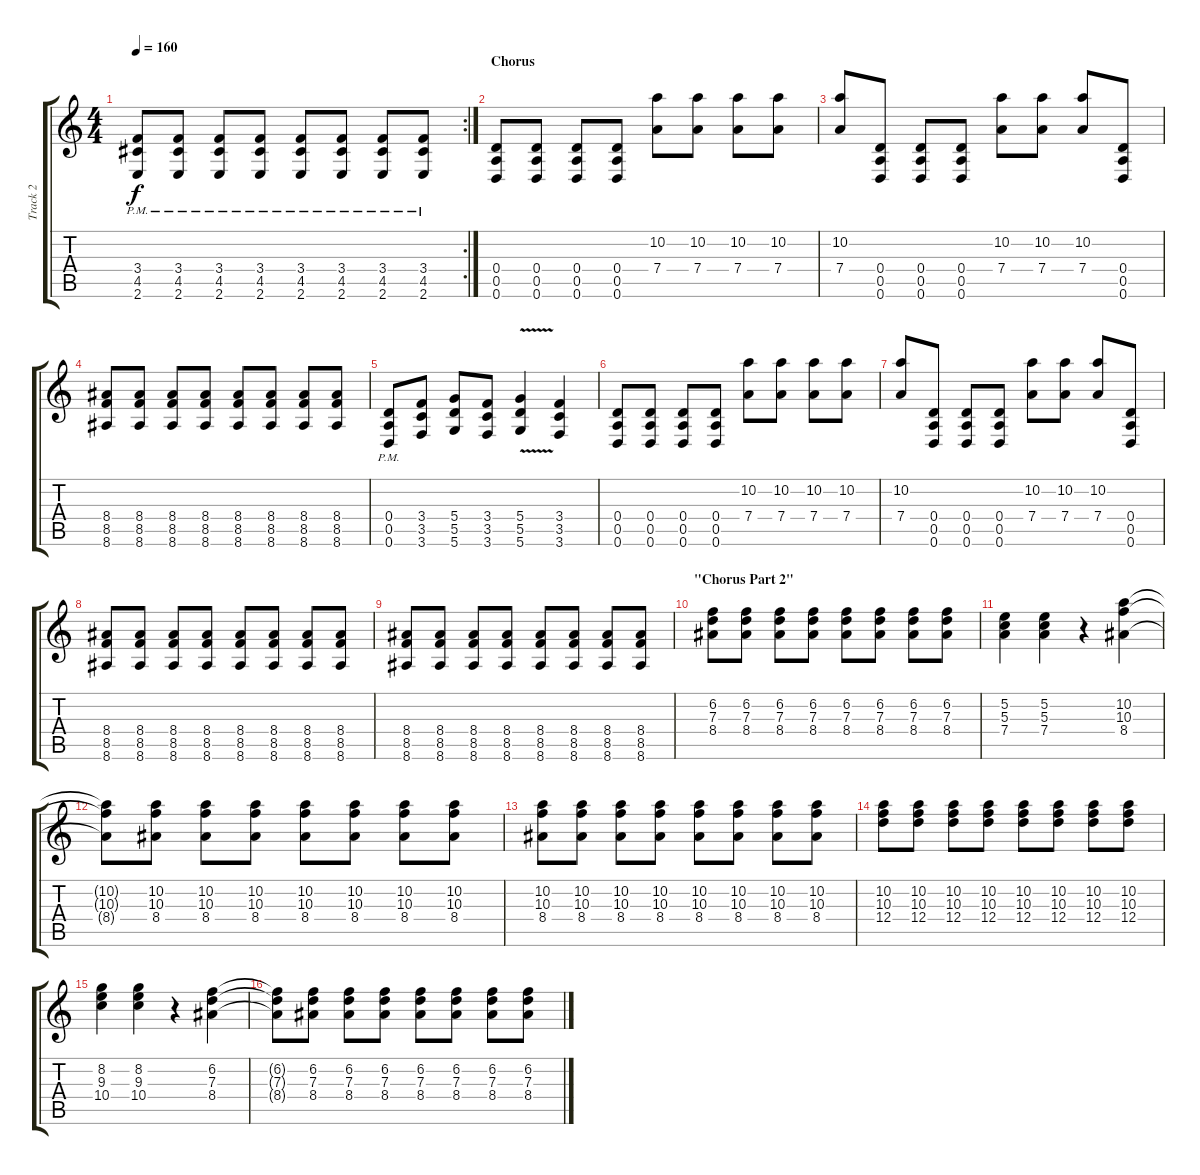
\track ("Track 2" "Track 2") {instrument distortionguitar}
\staff {score tabs}
\tuning (E4 B3 G3 D3 A2 D2) {hide}
\rc 2
\ts (4 4)
\tempo 160
\clef g2
\ks c
(3.4{pm} 4.5{pm} 2.6{pm}).8{dy f} (3.4{pm} 4.5{pm} 2.6{pm}).8 (3.4{pm} 4.5{pm} 2.6{pm}).8 (3.4{pm} 4.5{pm} 2.6{pm}).8 (3.4{pm} 4.5{pm} 2.6{pm}).8 (3.4{pm} 4.5{pm} 2.6{pm}).8 (3.4{pm} 4.5{pm} 2.6{pm}).8 (3.4{pm} 4.5{pm} 2.6{pm}).8 |
\section ("" "Chorus")
(0.4 0.5 0.6).8 (0.4 0.5 0.6).8 (0.4 0.5 0.6).8 (0.4 0.5 0.6).8 (10.2 7.4).8 (10.2 7.4).8 (10.2 7.4).8 (10.2 7.4).8 |
(10.2 7.4).8 (0.4 0.5 0.6).8 (0.4 0.5 0.6).8 (0.4 0.5 0.6).8 (10.2 7.4).8 (10.2 7.4).8 (10.2 7.4).8 (0.4 0.5 0.6).8 |
(8.4 8.5 8.6).8 (8.4 8.5 8.6).8 (8.4 8.5 8.6).8 (8.4 8.5 8.6).8 (8.4 8.5 8.6).8 (8.4 8.5 8.6).8 (8.4 8.5 8.6).8 (8.4 8.5 8.6).8 |
(0.4{pm} 0.5{pm} 0.6{pm}).8 (3.4 3.5 3.6).8 (5.4 5.5 5.6).8 (3.4 3.5 3.6).8 (5.4 5.5 5.6{v}).4 (3.4 3.5 3.6).4 |
(0.4 0.5 0.6).8 (0.4 0.5 0.6).8 (0.4 0.5 0.6).8 (0.4 0.5 0.6).8 (10.2 7.4).8 (10.2 7.4).8 (10.2 7.4).8 (10.2 7.4).8 |
(10.2 7.4).8 (0.4 0.5 0.6).8 (0.4 0.5 0.6).8 (0.4 0.5 0.6).8 (10.2 7.4).8 (10.2 7.4).8 (10.2 7.4).8 (0.4 0.5 0.6).8 |
(8.4 8.5 8.6).8 (8.4 8.5 8.6).8 (8.4 8.5 8.6).8 (8.4 8.5 8.6).8 (8.4 8.5 8.6).8 (8.4 8.5 8.6).8 (8.4 8.5 8.6).8 (8.4 8.5 8.6).8 |
(8.4 8.5 8.6).8 (8.4 8.5 8.6).8 (8.4 8.5 8.6).8 (8.4 8.5 8.6).8 (8.4 8.5 8.6).8 (8.4 8.5 8.6).8 (8.4 8.5 8.6).8 (8.4 8.5 8.6).8 |
\section ("" "\"Chorus Part 2\"")
(6.2 7.3 8.4).8 (6.2 7.3 8.4).8 (6.2 7.3 8.4).8 (6.2 7.3 8.4).8 (6.2 7.3 8.4).8 (6.2 7.3 8.4).8 (6.2 7.3 8.4).8 (6.2 7.3 8.4).8 |
(5.2 5.3 7.4).4 (5.2 5.3 7.4).4 r.4 (10.2 10.3 8.4).4 |
(10.2{t} 10.3{t} 8.4{t}).8 (10.2 10.3 8.4).8 (10.2 10.3 8.4).8 (10.2 10.3 8.4).8 (10.2 10.3 8.4).8 (10.2 10.3 8.4).8 (10.2 10.3 8.4).8 (10.2 10.3 8.4).8 |
(10.2 10.3 8.4).8 (10.2 10.3 8.4).8 (10.2 10.3 8.4).8 (10.2 10.3 8.4).8 (10.2 10.3 8.4).8 (10.2 10.3 8.4).8 (10.2 10.3 8.4).8 (10.2 10.3 8.4).8 |
(10.2 10.3 12.4).8 (10.2 10.3 12.4).8 (10.2 10.3 12.4).8 (10.2 10.3 12.4).8 (10.2 10.3 12.4).8 (10.2 10.3 12.4).8 (10.2 10.3 12.4).8 (10.2 10.3 12.4).8 |
(8.2 9.3 10.4).4 (8.2 9.3 10.4).4 r.4 (6.2 7.3 8.4).4 |
(6.2{t} 7.3{t} 8.4{t}).8 (6.2 7.3 8.4).8 (6.2 7.3 8.4).8 (6.2 7.3 8.4).8 (6.2 7.3 8.4).8 (6.2 7.3 8.4).8 (6.2 7.3 8.4).8 (6.2 7.3 8.4).8
